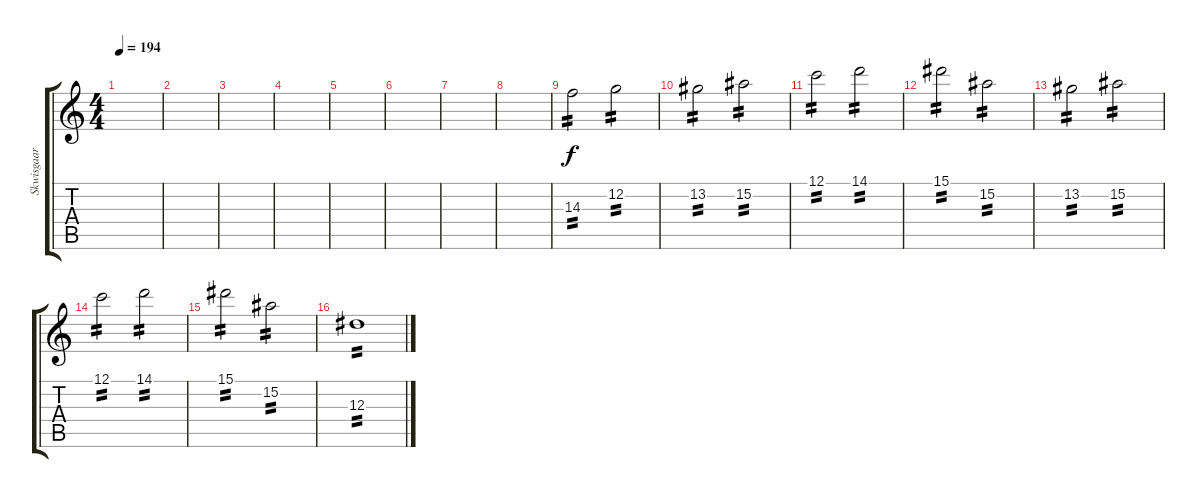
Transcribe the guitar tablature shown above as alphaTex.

\track ("Skwisgaar Skwigelf (Solo Guitar 1)" "Skwisgaar ") {instrument distortionguitar}
\staff {score tabs}
\tuning (C4 G3 Eb3 Bb2 F2 C2) {hide}
\ts (4 4)
\tempo 194
\clef g2
\ks c
|
|
|
|
|
|
|
|
14.3.2{tp 2} 12.2.2{tp 2} |
13.2.2{tp 2} 15.2.2{tp 2} |
12.1.2{tp 2} 14.1.2{tp 2} |
15.1.2{tp 2} 15.2.2{tp 2} |
13.2.2{tp 2} 15.2.2{tp 2} |
12.1.2{tp 2} 14.1.2{tp 2} |
15.1.2{tp 2} 15.2.2{tp 2} |
12.3.1{tp 2}
